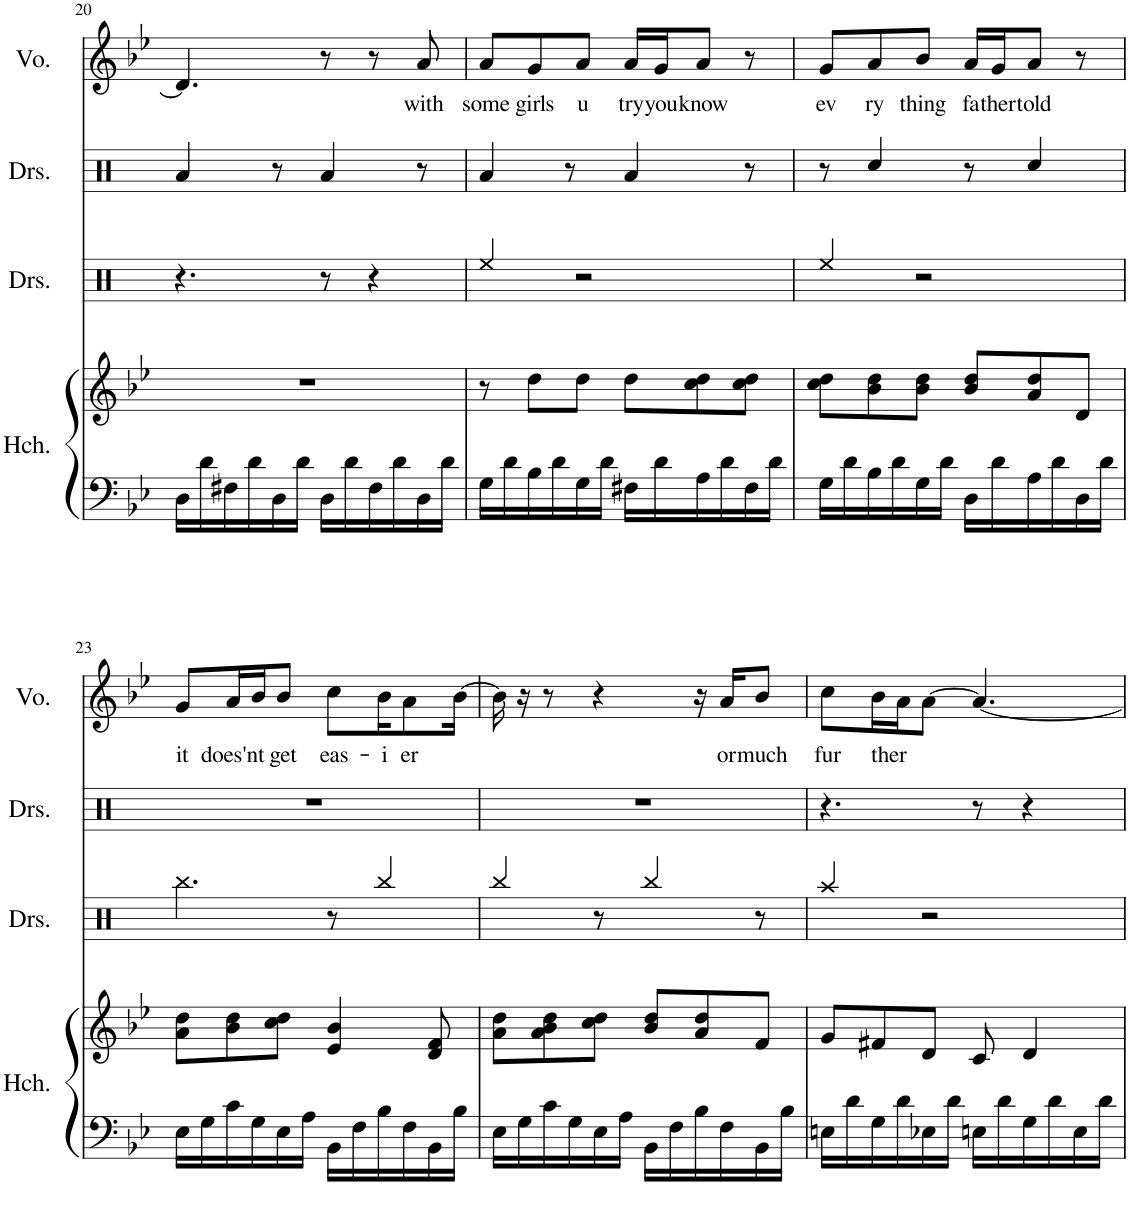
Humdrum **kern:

**kern	**kern	**kern	**kern	**kern	**text
*part4	*part4	*part3	*part2	*part1	*part1
*staff5	*staff4	*staff3	*staff2	*staff1	*staff1
*I"Harpsichord	*	*I"Drumset	*I"Drumset	*I"Voice	*
*I'Hch.	*	*I'Drs.	*I'Drs.	*I'Vo.	*
!!LO:PB:g=z
*clefF4	*clefG2	*clefX	*clefX	*clefG2	*
*k[b-e-]	*k[b-e-]	*k[]	*k[]	*k[b-e-]	*
*M6/8	*M6/8	*M6/8	*M6/8	*M6/8	*
=20	=20	=20	=20	=20	=20
16D\LL	2.r	4.r	4Ra/	4.d/]	.
16d\	.	.	.	.	.
16F#X\	.	.	.	.	.
16d\	.	.	.	.	.
16D\	.	.	8r	.	.
16d\JJ	.	.	.	.	.
16D\LL	.	8r	4Ra/	8r	.
16d\	.	.	.	.	.
16F#\	.	4r	.	8r	.
16d\	.	.	.	.	.
!	!	!	!	!	!LO:LY:b
16D\	.	.	8r	8a/	with
16d\JJ	.	.	.	.	.
=21	=21	=21	=21	=21	=21
!	!	!	!	!	!LO:LY:b
16G\LL	8r	4Ree/	4Ra/	8a/L	some
16d\	.	.	.	.	.
!	!	!	!	!	!LO:LY:b
16B-\	8dd\L	.	.	8g/	girls
16d\	.	.	.	.	.
!	!	!	!	!	!LO:LY:b
16G\	8dd\J	2r	8r	8a/J	u
16d\JJ	.	.	.	.	.
!	!	!	!	!	!LO:LY:b
16F#X\LL	8dd\L	.	4Ra/	16a/LL	try
!	!	!	!	!	!LO:LY:b
16d\	.	.	.	16g/J	you
!	!	!	!	!	!LO:LY:b
16A\	8cc\ 8dd\	.	.	8a/J	know
16d\	.	.	.	.	.
16F#\	8cc\ 8dd\J	.	8r	8r	.
16d\JJ	.	.	.	.	.
=22	=22	=22	=22	=22	=22
!	!	!	!	!	!LO:LY:b
16G\LL	8cc\ 8dd\L	4Ree/	8r	8g/L	ev
16d\	.	.	.	.	.
!	!	!	!	!	!LO:LY:b
16B-\	8b-\ 8dd\	.	4Rcc/	8a/	ry
16d\	.	.	.	.	.
!	!	!	!	!	!LO:LY:b
16G\	8b-\ 8dd\J	2r	.	8b-/J	thing
16d\JJ	.	.	.	.	.
!	!	!	!	!	!LO:LY:b
16D\LL	8b-/ 8dd/L	.	8r	16a/LL	fa-
!	!	!	!	!	!LO:LY:b
16d\	.	.	.	16g/J	-ther
!	!	!	!	!	!LO:LY:b
16A\	8a/ 8dd/	.	4Rcc/	8a/J	told
16d\	.	.	.	.	.
16D\	8d/J	.	.	8r	.
16d\JJ	.	.	.	.	.
!!LO:LB:g=z
=23	=23	=23	=23	=23	=23
!	!	!	!	!	!LO:LY:b
16E-\LL	8a\ 8dd\L	4.Rbb\	2.r	8g/L	it
16G\	.	.	.	.	.
!	!	!	!	!	!LO:LY:b
16c\	8b-\ 8dd\	.	.	16a/L	does'nt
16G\	.	.	.	16b-/J	.
!	!	!	!	!	!LO:LY:b
16E-\	8cc\ 8dd\J	.	.	8b-/J	get
16A\JJ	.	.	.	.	.
!	!	!	!	!	!LO:LY:b
16BB-\LL	4e-/ 4b-/	8r	.	8cc\L	eas-
16F\	.	.	.	.	.
!	!	!	!	!	!LO:LY:b
16B-\	.	4Rbb/	.	16b-\K	-i
!	!	!	!	!	!LO:LY:b
16F\	.	.	.	8a\	er
16BB-\	8d/ 8f/	.	.	.	.
16B-\JJ	.	.	.	[16b-\Jk	.
=24	=24	=24	=24	=24	=24
16E-\LL	8a\ 8dd\L	4Rbb/	2.r	16b-\]	.
16G\	.	.	.	16r	.
16c\	8a\ 8b-\ 8dd\	.	.	8r	.
16G\	.	.	.	.	.
16E-\	8cc\ 8dd\J	8r	.	4r	.
16A\JJ	.	.	.	.	.
16BB-\LL	8b-/ 8dd/L	4Rbb/	.	.	.
16F\	.	.	.	.	.
16B-\	8a/ 8dd/	.	.	16r	.
!	!	!	!	!	!LO:LY:b
16F\	.	.	.	16a/KL	or
!	!	!	!	!	!LO:LY:b
16BB-\	8f/J	8r	.	8b-/J	much
16B-\JJ	.	.	.	.	.
=25	=25	=25	=25	=25	=25
!	!	!	!	!	!LO:LY:b
16En\LL	8g/L	4Raa/	4.r	8cc\L	fur
16d\	.	.	.	.	.
!	!	!	!	!	!LO:LY:b
16G\	8f#X/	.	.	16b-\L	ther-
16d\	.	.	.	16a\J	.
16E-X\	8d/J	2r	.	[8a\J	.
16d\JJ	.	.	.	.	.
16En\LL	8c/	.	8r	4.a/_	.
16d\	.	.	.	.	.
16G\	4d/	.	4r	.	.
16d\	.	.	.	.	.
16E\	.	.	.	.	.
16d\JJ	.	.	.	.	.
=	=	=	=	=	=
*-	*-	*-	*-	*-	*-
